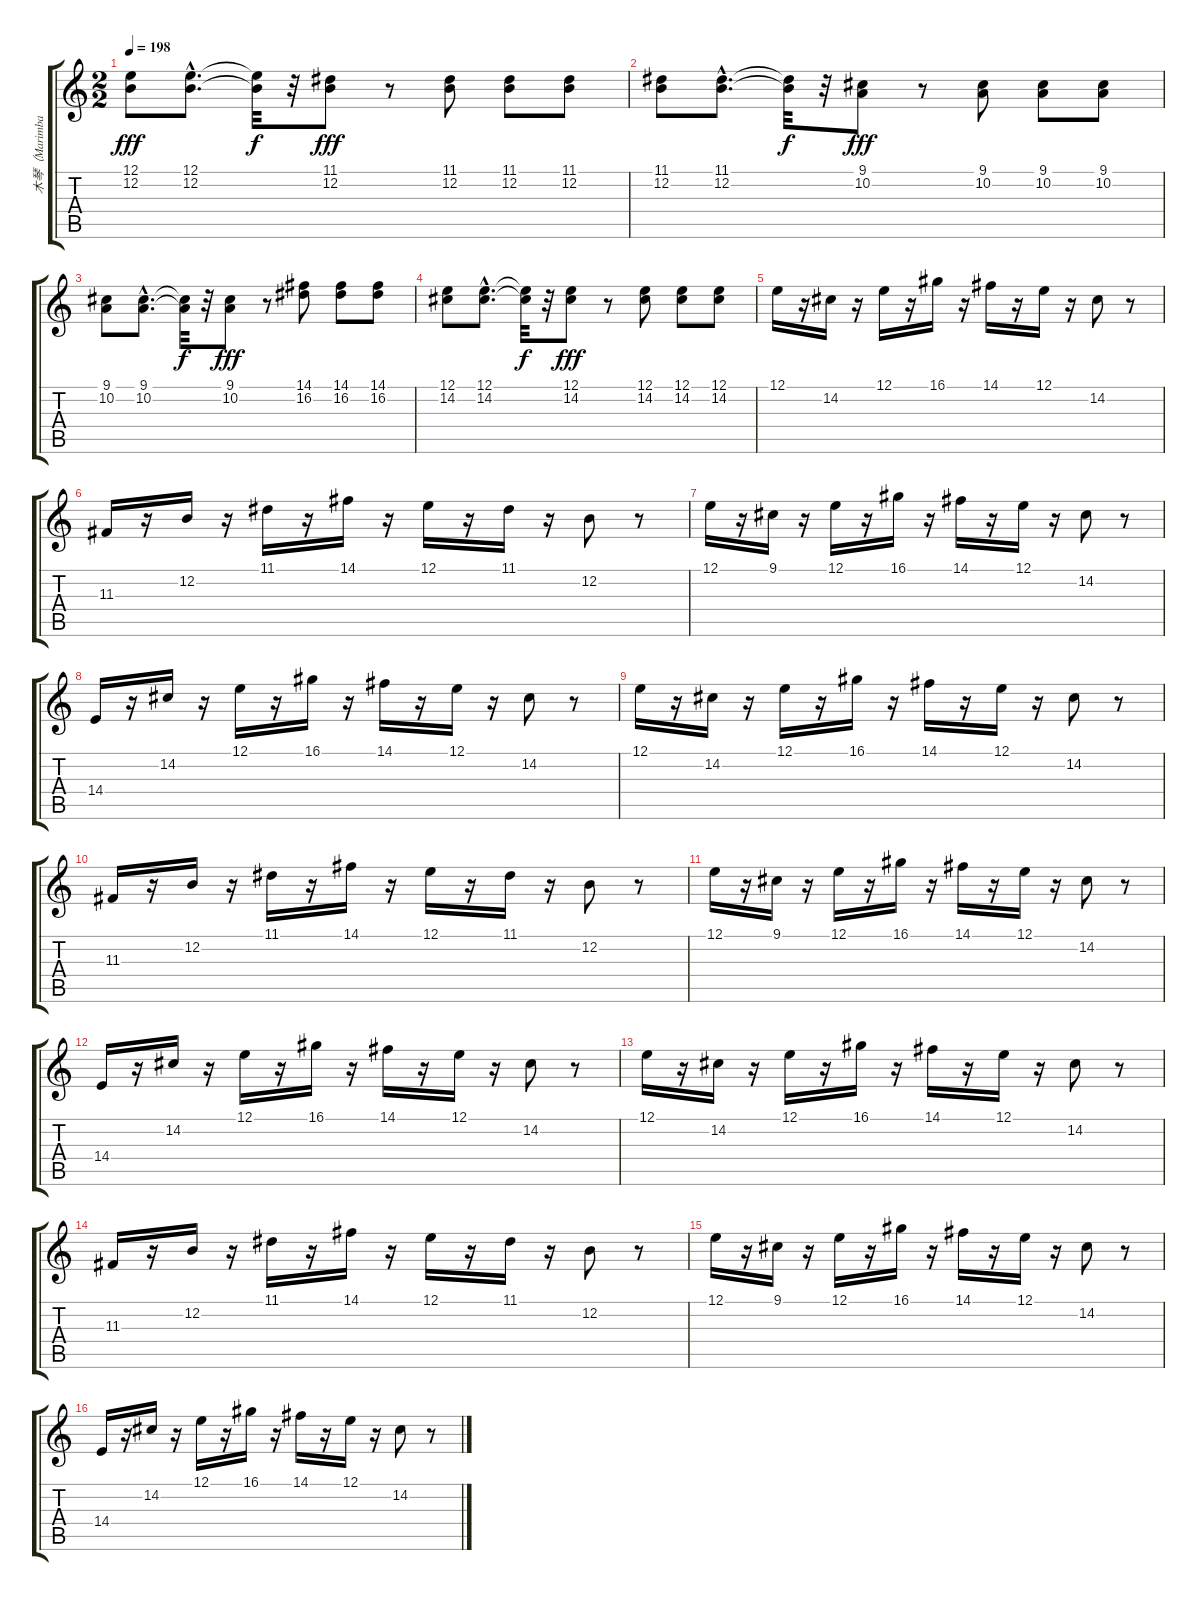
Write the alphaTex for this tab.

\track ("木琴（Marimba）" "木琴（Marimba") {instrument marimba}
\staff {score tabs}
\tuning (E4 B3 G3 D3 A2 E2) {hide}
\ts (2 2)
\tempo 198
\clef g2
\ks c
(12.1 12.2).8{dy fff} (12.1{hac} 12.2{hac}).8{d} (12.1{t} 12.2{t}).32{dy f} r.32 (11.1 12.2).8{dy fff} r.8 (11.1 12.2).8 (11.1 12.2).8 (11.1 12.2).8 |
(11.1 12.2).8 (11.1{hac} 12.2{hac}).8{d} (11.1{t} 12.2{t}).32{dy f} r.32 (9.1 10.2).8{dy fff} r.8 (9.1 10.2).8 (9.1 10.2).8 (9.1 10.2).8 |
(9.1 10.2).8 (9.1{hac} 10.2{hac}).8{d} (9.1{t} 10.2{t}).32{dy f} r.32 (9.1 10.2).8{dy fff} r.8 (14.1 16.2).8 (14.1 16.2).8 (14.1 16.2).8 |
(12.1 14.2).8 (12.1{hac} 14.2{hac}).8{d} (12.1{t} 14.2{t}).32{dy f} r.32 (12.1 14.2).8{dy fff} r.8 (12.1 14.2).8 (12.1 14.2).8 (12.1 14.2).8 |
12.1.16 r.16 14.2.16 r.16 12.1.16 r.16 16.1.16 r.16 14.1.16 r.16 12.1.16 r.16 14.2.8 r.8 |
11.3.16 r.16 12.2.16 r.16 11.1.16 r.16 14.1.16 r.16 12.1.16 r.16 11.1.16 r.16 12.2.8 r.8 |
12.1.16 r.16 9.1.16 r.16 12.1.16 r.16 16.1.16 r.16 14.1.16 r.16 12.1.16 r.16 14.2.8 r.8 |
14.4.16 r.16 14.2.16 r.16 12.1.16 r.16 16.1.16 r.16 14.1.16 r.16 12.1.16 r.16 14.2.8 r.8 |
12.1.16 r.16 14.2.16 r.16 12.1.16 r.16 16.1.16 r.16 14.1.16 r.16 12.1.16 r.16 14.2.8 r.8 |
11.3.16 r.16 12.2.16 r.16 11.1.16 r.16 14.1.16 r.16 12.1.16 r.16 11.1.16 r.16 12.2.8 r.8 |
12.1.16 r.16 9.1.16 r.16 12.1.16 r.16 16.1.16 r.16 14.1.16 r.16 12.1.16 r.16 14.2.8 r.8 |
14.4.16 r.16 14.2.16 r.16 12.1.16 r.16 16.1.16 r.16 14.1.16 r.16 12.1.16 r.16 14.2.8 r.8 |
12.1.16 r.16 14.2.16 r.16 12.1.16 r.16 16.1.16 r.16 14.1.16 r.16 12.1.16 r.16 14.2.8 r.8 |
11.3.16 r.16 12.2.16 r.16 11.1.16 r.16 14.1.16 r.16 12.1.16 r.16 11.1.16 r.16 12.2.8 r.8 |
12.1.16 r.16 9.1.16 r.16 12.1.16 r.16 16.1.16 r.16 14.1.16 r.16 12.1.16 r.16 14.2.8 r.8 |
14.4.16 r.16 14.2.16 r.16 12.1.16 r.16 16.1.16 r.16 14.1.16 r.16 12.1.16 r.16 14.2.8 r.8
